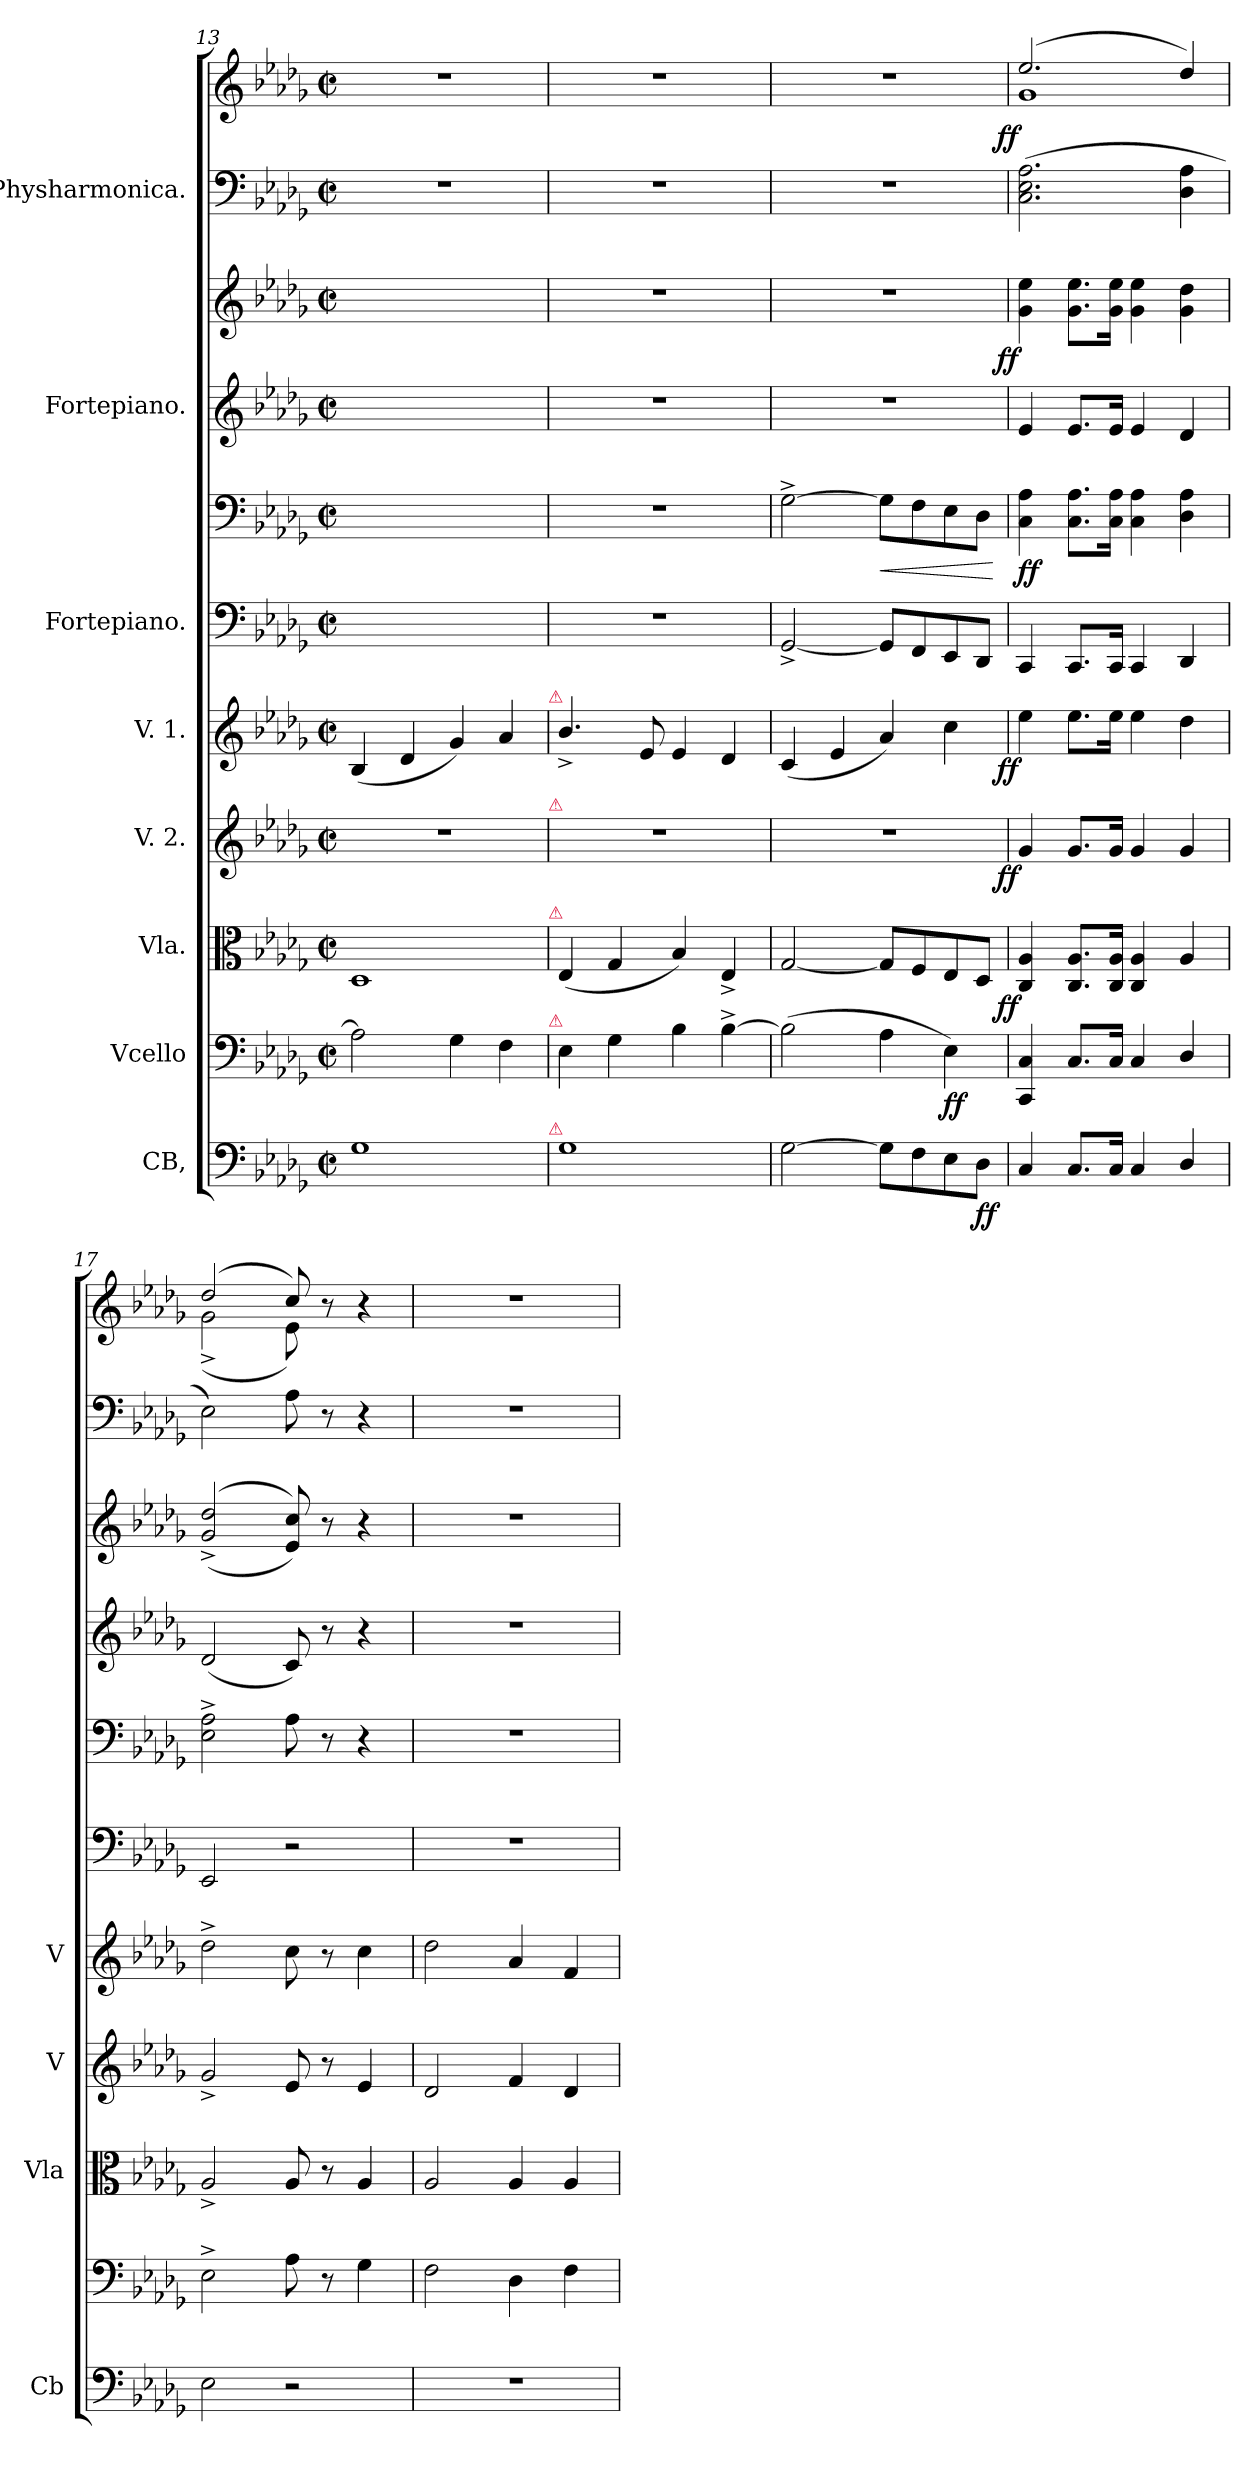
**kern	**dynam	**kern	**dynam	**kern	**dynam	**kern	**dynam	**kern	**dynam	**kern	**kern	**dynam	**kern	**kern	**dynam	**kern	**kern	**dynam
*part8	*part8	*part7	*part7	*part6	*part6	*part5	*part5	*part4	*part4	*part3	*part3	*part3	*part2	*part2	*part2	*part1	*part1	*part1
*staff11	*staff11	*staff10	*staff10	*staff9	*staff9	*staff8	*staff8	*staff7	*staff7	*staff6	*staff5	*staff5/6	*staff4	*staff3	*staff3/4	*staff2	*staff1	*staff1/2
*I"CB,	*	*I"Vcello	*	*I"Vla.	*	*I"V. 2.	*	*I"V. 1.	*	*I"Fortepiano.	*	*	*I"Fortepiano.	*	*	*I"Physharmonica.	*	*
*I'Cb	*	*	*	*I'Vla	*	*I'V	*	*I'V	*	*	*	*	*	*	*	*	*	*
*clefF4	*	*clefF4	*	*clefC3	*	*clefG2	*	*clefG2	*	*clefF4	*clefF4	*	*clefG2	*clefG2	*	*clefF4	*clefG2	*
*k[b-e-a-d-g-]	*	*k[b-e-a-d-g-]	*	*k[b-e-a-d-g-]	*	*k[b-e-a-d-g-]	*	*k[b-e-a-d-g-]	*	*k[b-e-a-d-g-]	*k[b-e-a-d-g-]	*	*k[b-e-a-d-g-]	*k[b-e-a-d-g-]	*	*k[b-e-a-d-g-]	*k[b-e-a-d-g-]	*
*M2/2	*	*M2/2	*	*M2/2	*	*M2/2	*	*M2/2	*	*M2/2	*M2/2	*	*M2/2	*M2/2	*	*M2/2	*M2/2	*
*met(c|)	*	*met(c|)	*	*met(c|)	*	*met(c|)	*	*met(c|)	*	*met(c|)	*met(c|)	*	*met(c|)	*met(c|)	*	*met(c|)	*met(c|)	*
=13	=13	=13	=13	=13	=13	=13	=13	=13	=13	=13	=13	=13	=13	=13	=13	=13	=13	=13
1G-	.	2A-\]	.	1D-	.	1r	.	(4B-/	.	1ryy	1ryy	.	1ryy	1ryy	.	1r	1r	.
.	.	.	.	.	.	.	.	4d-/	.	.	.	.	.	.	.	.	.	.
.	.	4G-\	.	.	.	.	.	4g-/)	.	.	.	.	.	.	.	.	.	.
.	.	4F\	.	.	.	.	.	4a-/	.	.	.	.	.	.	.	.	.	.
!	!	!	!	!	!	!	!	!LO:TX:a:color=crimson:t=⚠	!	!	!	!	!	!	!	!	!	!
!	!	!	!	!	!	!LO:TX:a:color=crimson:t=⚠	!	!	!	!	!	!	!	!	!	!	!	!
!	!	!	!	!LO:TX:a:color=crimson:t=⚠	!	!	!	!	!	!	!	!	!	!	!	!	!	!
!	!	!LO:TX:a:color=crimson:t=⚠	!	!	!	!	!	!	!	!	!	!	!	!	!	!	!	!
!LO:TX:a:color=crimson:t=⚠	!	!	!	!	!	!	!	!	!	!	!	!	!	!	!	!	!	!
=14	=14	=14	=14	=14	=14	=14	=14	=14	=14	=14	=14	=14	=14	=14	=14	=14	=14	=14
1G-	.	4E-\	.	(4E-/	.	1r	.	4.b-^/	.	1r	1r	.	1r	1r	.	1r	1r	.
.	.	4G-\	.	4G-/	.	.	.	.	.	.	.	.	.	.	.	.	.	.
.	.	.	.	.	.	.	.	8e-/	.	.	.	.	.	.	.	.	.	.
.	.	4B-\	.	4B-/)	.	.	.	4e-/	.	.	.	.	.	.	.	.	.	.
.	.	[4B-^\	.	4E-^/	.	.	.	4d-/	.	.	.	.	.	.	.	.	.	.
=15	=15	=15	=15	=15	=15	=15	=15	=15	=15	=15	=15	=15	=15	=15	=15	=15	=15	=15
[2G-\	.	(2B-\]	.	[2G-/	.	1r	.	(4c/	.	[2GG-^/	[2G-^\	.	1r	1r	.	1r	1r	.
.	.	.	.	.	.	.	.	4e-/	.	.	.	.	.	.	.	.	.	.
8G-\L]	.	4A-\	.	8G-/L]	.	.	.	4a-/)	.	8GG-/L]	8G-\L]	<	.	.	.	.	.	.
8F\	.	.	.	8F/	.	.	.	.	.	8FF/	8F\	.	.	.	.	.	.	.
8E-\	.	4E-\)	ff	8E-/	.	.	.	4cc\	.	8EE-/	8E-\	.	.	.	.	.	.	.
8D-\J	ff	.	.	8D-/J	.	.	.	.	.	8DD-/J	8D-\J	.	.	.	.	.	.	.
.	.	.	.	.	.	.	.	.	.	.	.	[	.	.	.	.	.	.
=16	=16	=16	=16	=16	=16	=16	=16	=16	=16	=16	=16	=16	=16	=16	=16	=16	=16	=16
*	*	*	*	*	*	*	*	*	*	*	*	*	*	*	*	*	*^	*
!	!	!	!	!	!LO:DY:rj	!	!LO:DY:rj	!	!LO:DY:rj	!	!	!	!	!	!LO:DY:rj	!	!	!	!LO:DY:rj
4C/	.	4CC/ 4C/	.	4C/ 4A-/	ff	4g-/	ff	4ee-\	ff	4CC/	4C\ 4A-\	ff	4e-/	4g-\ 4ee-\	ff	(<2.C\ 2.E-\ 2.A-\	(2.ee-/	1g-	ff
8.C/L	.	8.C/L	.	8.C/ 8.A-/L	.	8.g-/L	.	8.ee-\L	.	8.CC/L	8.C\ 8.A-\L	.	8.e-/L	8.g-\ 8.ee-\L	.	.	.	.	.
16C/Jk	.	16C/Jk	.	16C/ 16A-/Jk	.	16g-/Jk	.	16ee-\Jk	.	16CC/Jk	16C\ 16A-\Jk	.	16e-/Jk	16g-\ 16ee-\Jk	.	.	.	.	.
4C/	.	4C/	.	4C/ 4A-/	.	4g-/	.	4ee-\	.	4CC/	4C\ 4A-\	.	4e-/	4g-\ 4ee-\	.	.	.	.	.
4D-/	.	4D-/	.	4A-/	.	4g-/	.	4dd-\	.	4DD-/	4D-\ 4A-\	.	4d-/	4g-\ 4dd-\	.	4D-\ 4A-\	4dd-/)	.	.
=17	=17	=17	=17	=17	=17	=17	=17	=17	=17	=17	=17	=17	=17	=17	=17	=17	=17	=17	=17
2E-\	.	2E-^\	.	2A-^/	.	2g-^/	.	2dd-^\	.	2EE-/	2E-^\ 2A-^\	.	(2d-/	(<(>2g-^/ 2dd-^/	.	2E-\)	(2dd-/	(2g-^<\	.
2r	.	8A-\	.	8A-/	.	8e-/	.	8cc\	.	2r	8A-\	.	8c/)	8e-/ 8cc/))	.	8A-\	8cc/)	8e-\)	.
.	.	8r	.	8r	.	8r	.	8r	.	.	8r	.	8r	8r	.	8r	8r	8ryy	.
.	.	4G-\	.	4A-/	.	4e-/	.	4cc\	.	.	4r	.	4r	4r	.	4r	4r	4ryy	.
*	*	*	*	*	*	*	*	*	*	*	*	*	*	*	*	*	*v	*v	*
=18	=18	=18	=18	=18	=18	=18	=18	=18	=18	=18	=18	=18	=18	=18	=18	=18	=18	=18
1r	.	2F\	.	2A-/	.	2d-/	.	2dd-\	.	1r	1r	.	1r	1r	.	1r	1r	.
.	.	4D-\	.	4A-/	.	4f/	.	4a-/	.	.	.	.	.	.	.	.	.	.
.	.	4F\	.	4A-/	.	4d-/	.	4f/	.	.	.	.	.	.	.	.	.	.
=	=	=	=	=	=	=	=	=	=	=	=	=	=	=	=	=	=	=
*-	*-	*-	*-	*-	*-	*-	*-	*-	*-	*-	*-	*-	*-	*-	*-	*-	*-	*-
